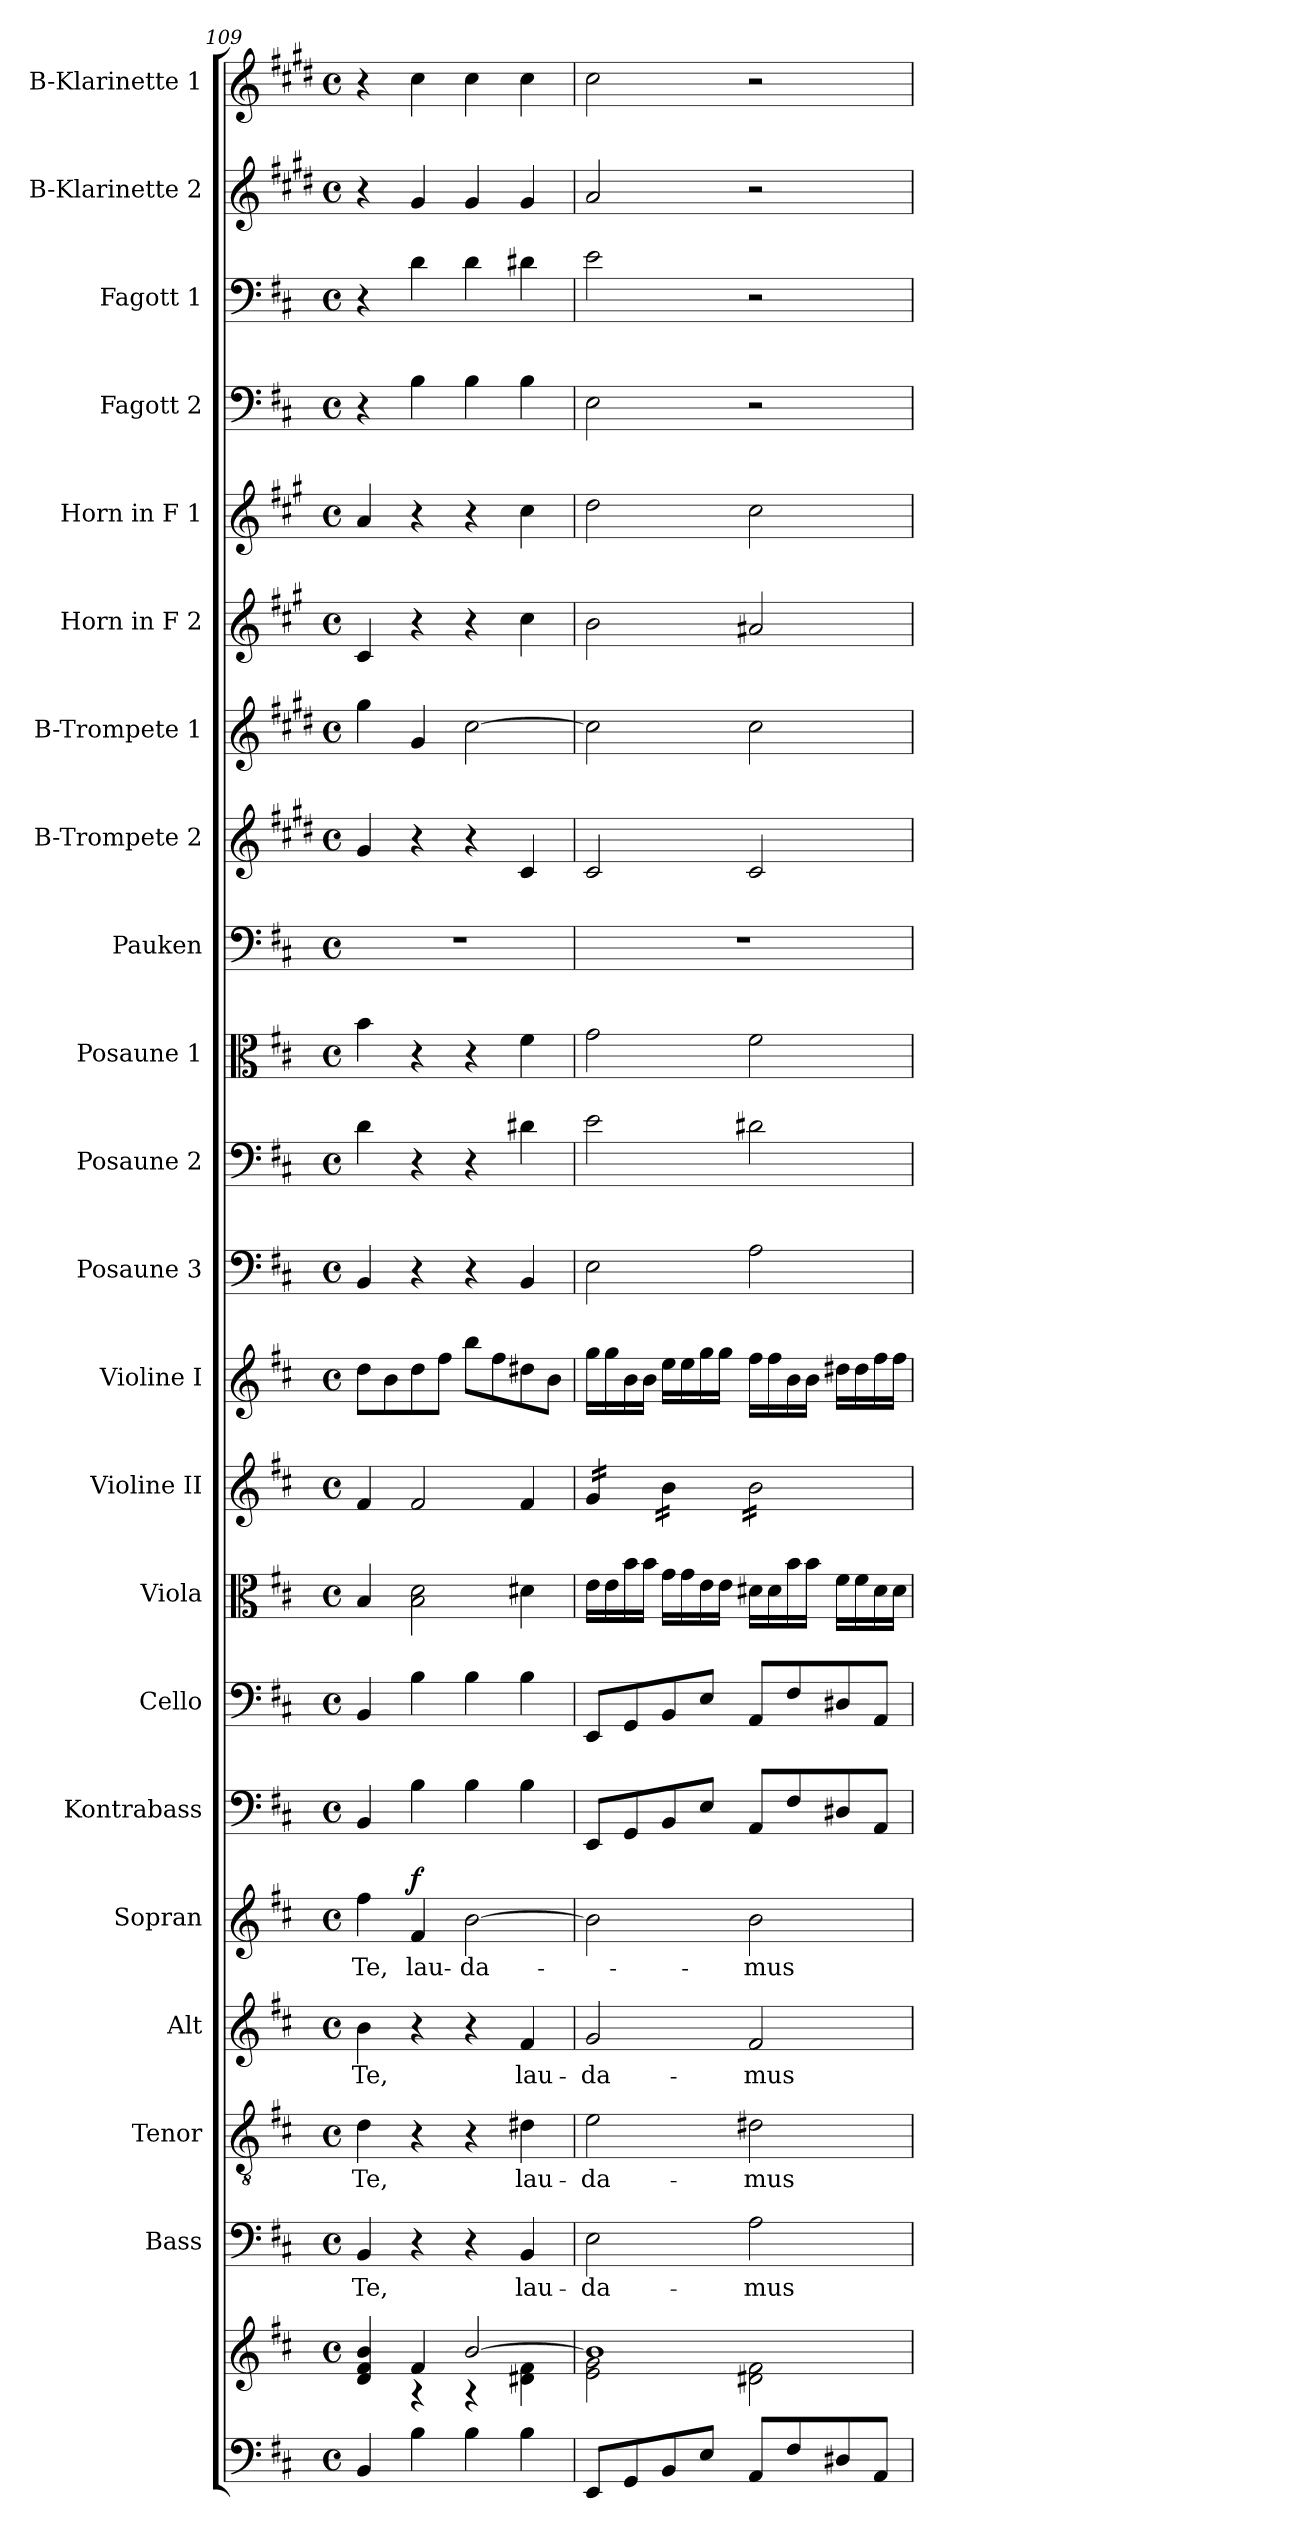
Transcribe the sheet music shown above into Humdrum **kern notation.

**kern	**kern	**kern	**text	**kern	**text	**kern	**text	**kern	**text	**dynam	**kern	**kern	**kern	**kern	**kern	**kern	**kern	**kern	**kern	**kern	**kern	**kern	**kern	**kern	**kern	**kern	**kern
*part22	*part22	*part21	*part21	*part20	*part20	*part19	*part19	*part18	*part18	*part18	*part17	*part16	*part15	*part14	*part13	*part12	*part11	*part10	*part9	*part8	*part7	*part6	*part5	*part4	*part3	*part2	*part1
*staff23	*staff22	*staff21	*staff21	*staff20	*staff20	*staff19	*staff19	*staff18	*staff18	*staff18	*staff17	*staff16	*staff15	*staff14	*staff13	*staff12	*staff11	*staff10	*staff9	*staff8	*staff7	*staff6	*staff5	*staff4	*staff3	*staff2	*staff1
*	*	*I"Bass	*	*I"Tenor	*	*I"Alt	*	*I"Sopran	*	*	*I"Kontrabass	*I"Cello	*I"Viola	*I"Violine II	*I"Violine I	*I"Posaune 3	*I"Posaune 2	*I"Posaune 1	*I"Pauken	*I"B-Trompete 2	*I"B-Trompete 1	*I"Horn in F 2	*I"Horn in F 1	*I"Fagott 2	*I"Fagott 1	*I"B-Klarinette 2	*I"B-Klarinette 1
*	*	*I'B.	*	*I'T.	*	*I'A.	*	*I'S.	*	*	*I'Kb.	*	*I'Vla.	*I'Vl. II	*I'Vl. I	*I'Pos. 3	*I'Pos. 2	*I'Pos. 1	*I'Pk.	*I'B Trp. 2	*I'B Trp. 1	*	*	*I'Fg. 2	*I'Fg. 1	*I'B Kl. 2	*I'B Kl. 1
*clefF4	*clefG2	*clefF4	*	*clefGv2	*	*clefG2	*	*clefG2	*	*	*clefF4	*clefF4	*clefC3	*clefG2	*clefG2	*clefF4	*clefF4	*clefC3	*clefF4	*clefG2	*clefG2	*clefG2	*clefG2	*clefF4	*clefF4	*clefG2	*clefG2
*	*	*	*	*	*	*	*	*	*	*	*ITrd7c12	*	*	*	*	*	*	*	*	*ITrd1c2	*ITrd1c2	*ITrd4c7	*ITrd4c7	*	*	*ITrd1c2	*ITrd1c2
*k[f#c#]	*k[f#c#]	*k[f#c#]	*	*k[f#c#]	*	*k[f#c#]	*	*k[f#c#]	*	*	*k[f#c#]	*k[f#c#]	*k[f#c#]	*k[f#c#]	*k[f#c#]	*k[f#c#]	*k[f#c#]	*k[f#c#]	*k[f#c#]	*k[f#c#]	*k[f#c#]	*k[f#c#]	*k[f#c#]	*k[f#c#]	*k[f#c#]	*k[f#c#]	*k[f#c#]
*D:	*D:	*D:	*	*D:	*	*D:	*	*D:	*	*	*D:	*D:	*D:	*D:	*D:	*D:	*D:	*D:	*D:	*D:	*D:	*D:	*D:	*D:	*D:	*D:	*D:
*M4/4	*M4/4	*M4/4	*	*M4/4	*	*M4/4	*	*M4/4	*	*	*M4/4	*M4/4	*M4/4	*M4/4	*M4/4	*M4/4	*M4/4	*M4/4	*M4/4	*M4/4	*M4/4	*M4/4	*M4/4	*M4/4	*M4/4	*M4/4	*M4/4
*met(c)	*met(c)	*met(c)	*	*met(c)	*	*met(c)	*	*met(c)	*	*	*met(c)	*met(c)	*met(c)	*met(c)	*met(c)	*met(c)	*met(c)	*met(c)	*met(c)	*met(c)	*met(c)	*met(c)	*met(c)	*met(c)	*met(c)	*met(c)	*met(c)
=109	=109	=109	=109	=109	=109	=109	=109	=109	=109	=109	=109	=109	=109	=109	=109	=109	=109	=109	=109	=109	=109	=109	=109	=109	=109	=109	=109
*	*^	*	*	*	*	*	*	*	*	*	*	*	*	*	*	*	*	*	*	*	*	*	*	*	*	*	*
!	!	!	!	!LO:LY:b	!	!LO:LY:b	!	!LO:LY:b	!	!LO:LY:b	!	!	!	!	!	!	!	!	!	!	!	!	!	!	!	!	!	!
4BB/	4d/ 4f#/ 4b/	4ryy	4BB/	Te,	4d\	Te,	4b\	Te,	4ff#\	Te,	.	4BBB/	4BB/	4B/	4f#/	8dd\L	4BB/	4d\	4b\	1r	4f#/	4ff#\	4F#/	4d/	4r	4r	4r	4r
.	.	.	.	.	.	.	.	.	.	.	.	.	.	.	.	8b\	.	.	.	.	.	.	.	.	.	.	.	.
!	!	!	!	!	!	!	!	!	!	!LO:LY:b	!LO:DY:a	!	!	!	!	!	!	!	!	!	!	!	!	!	!	!	!	!
4B\	4f#/	4rA	4r	.	4r	.	4r	.	4f#/	lau-	f	4BB\	4B\	2B\ 2d\	2f#/	8dd\	4r	4r	4r	.	4r	4f#/	4r	4r	4B\	4d\	4f#/	4b\
.	.	.	.	.	.	.	.	.	.	.	.	.	.	.	.	8ff#\J	.	.	.	.	.	.	.	.	.	.	.	.
!	!	!	!	!	!	!	!	!	!	!LO:LY:b	!	!	!	!	!	!	!	!	!	!	!	!	!	!	!	!	!	!
4B\	[>2b/	4rA	4r	.	4r	.	4r	.	[2b\	-da-	.	4BB\	4B\	.	.	8bb\L	4r	4r	4r	.	4r	[2b\	4r	4r	4B\	4d\	4f#/	4b\
.	.	.	.	.	.	.	.	.	.	.	.	.	.	.	.	8ff#\	.	.	.	.	.	.	.	.	.	.	.	.
!	!	!	!	!LO:LY:b	!	!LO:LY:b	!	!LO:LY:b	!	!	!	!	!	!	!	!	!	!	!	!	!	!	!	!	!	!	!	!
4B\	.	4d#X\ 4f#\	4BB/	lau-	4d#X\	lau-	4f#/	lau-	.	.	.	4BB\	4B\	4d#X\	4f#/	8dd#X\	4BB/	4d#X\	4f#\	.	4B/	.	4f#\	4f#\	4B\	4d#X\	4f#/	4b\
.	.	.	.	.	.	.	.	.	.	.	.	.	.	.	.	8b\J	.	.	.	.	.	.	.	.	.	.	.	.
=110	=110	=110	=110	=110	=110	=110	=110	=110	=110	=110	=110	=110	=110	=110	=110	=110	=110	=110	=110	=110	=110	=110	=110	=110	=110	=110	=110	=110
!	!	!	!	!LO:LY:b	!	!LO:LY:b	!	!LO:LY:b	!	!	!	!	!	!	!	!	!	!	!	!	!	!	!	!	!	!	!	!
*	*	*	*	*	*	*	*	*	*	*	*	*	*	*	*tremolo	*	*	*	*	*	*	*	*	*	*	*	*	*
8EE/L	1b]	2e\ 2g\	2E\	-da-	2e\	-da-	2g/	-da-	2b\]	.	.	8EEE/L	8EE/L	16e\LL	16g/LL	16gg\LL	2E\	2e\	2g\	1r	2B/	2b\]	2e\	2g\	2E\	2e\	2g/	2b\
.	.	.	.	.	.	.	.	.	.	.	.	.	.	16e\	16g/	16gg\	.	.	.	.	.	.	.	.	.	.	.	.
8GG/	.	.	.	.	.	.	.	.	.	.	.	8GGG/	8GG/	16b\	16g/	16b\	.	.	.	.	.	.	.	.	.	.	.	.
.	.	.	.	.	.	.	.	.	.	.	.	.	.	16b\JJ	16g/JJ	16b\JJ	.	.	.	.	.	.	.	.	.	.	.	.
8BB/	.	.	.	.	.	.	.	.	.	.	.	8BBB/	8BB/	16g\LL	16b\LL	16ee\LL	.	.	.	.	.	.	.	.	.	.	.	.
.	.	.	.	.	.	.	.	.	.	.	.	.	.	16g\	16b\	16ee\	.	.	.	.	.	.	.	.	.	.	.	.
8E/J	.	.	.	.	.	.	.	.	.	.	.	8EE/J	8E/J	16e\	16b\	16gg\	.	.	.	.	.	.	.	.	.	.	.	.
.	.	.	.	.	.	.	.	.	.	.	.	.	.	16e\JJ	16b\JJ	16gg\JJ	.	.	.	.	.	.	.	.	.	.	.	.
!	!	!	!	!LO:LY:b	!	!LO:LY:b	!	!LO:LY:b	!	!LO:LY:b	!	!	!	!	!	!	!	!	!	!	!	!	!	!	!	!	!	!
8AA/L	.	2d#X\ 2f#\	2A\	-mus	2d#X\	-mus	2f#/	-mus	2b\	-mus	.	8AAA/L	8AA/L	16d#X\LL	16b\LL	16ff#\LL	2A\	2d#X\	2f#\	.	2B/	2b\	2d#X/	2f#\	2r	2r	2r	2r
.	.	.	.	.	.	.	.	.	.	.	.	.	.	16d#\	16b\	16ff#\	.	.	.	.	.	.	.	.	.	.	.	.
8F#/	.	.	.	.	.	.	.	.	.	.	.	8FF#/	8F#/	16b\	16b\	16b\	.	.	.	.	.	.	.	.	.	.	.	.
.	.	.	.	.	.	.	.	.	.	.	.	.	.	16b\JJ	16b\	16b\JJ	.	.	.	.	.	.	.	.	.	.	.	.
8D#X/	.	.	.	.	.	.	.	.	.	.	.	8DD#X/	8D#X/	16f#\LL	16b\	16dd#X\LL	.	.	.	.	.	.	.	.	.	.	.	.
.	.	.	.	.	.	.	.	.	.	.	.	.	.	16f#\	16b\	16dd#\	.	.	.	.	.	.	.	.	.	.	.	.
8AA/J	.	.	.	.	.	.	.	.	.	.	.	8AAA/J	8AA/J	16d#\	16b\	16ff#\	.	.	.	.	.	.	.	.	.	.	.	.
.	.	.	.	.	.	.	.	.	.	.	.	.	.	16d#\JJ	16b\JJ	16ff#\JJ	.	.	.	.	.	.	.	.	.	.	.	.
*	*	*	*	*	*	*	*	*	*	*	*	*	*	*	*Xtremolo	*	*	*	*	*	*	*	*	*	*	*	*	*
*	*v	*v	*	*	*	*	*	*	*	*	*	*	*	*	*	*	*	*	*	*	*	*	*	*	*	*	*	*
=	=	=	=	=	=	=	=	=	=	=	=	=	=	=	=	=	=	=	=	=	=	=	=	=	=	=	=
*-	*-	*-	*-	*-	*-	*-	*-	*-	*-	*-	*-	*-	*-	*-	*-	*-	*-	*-	*-	*-	*-	*-	*-	*-	*-	*-	*-
